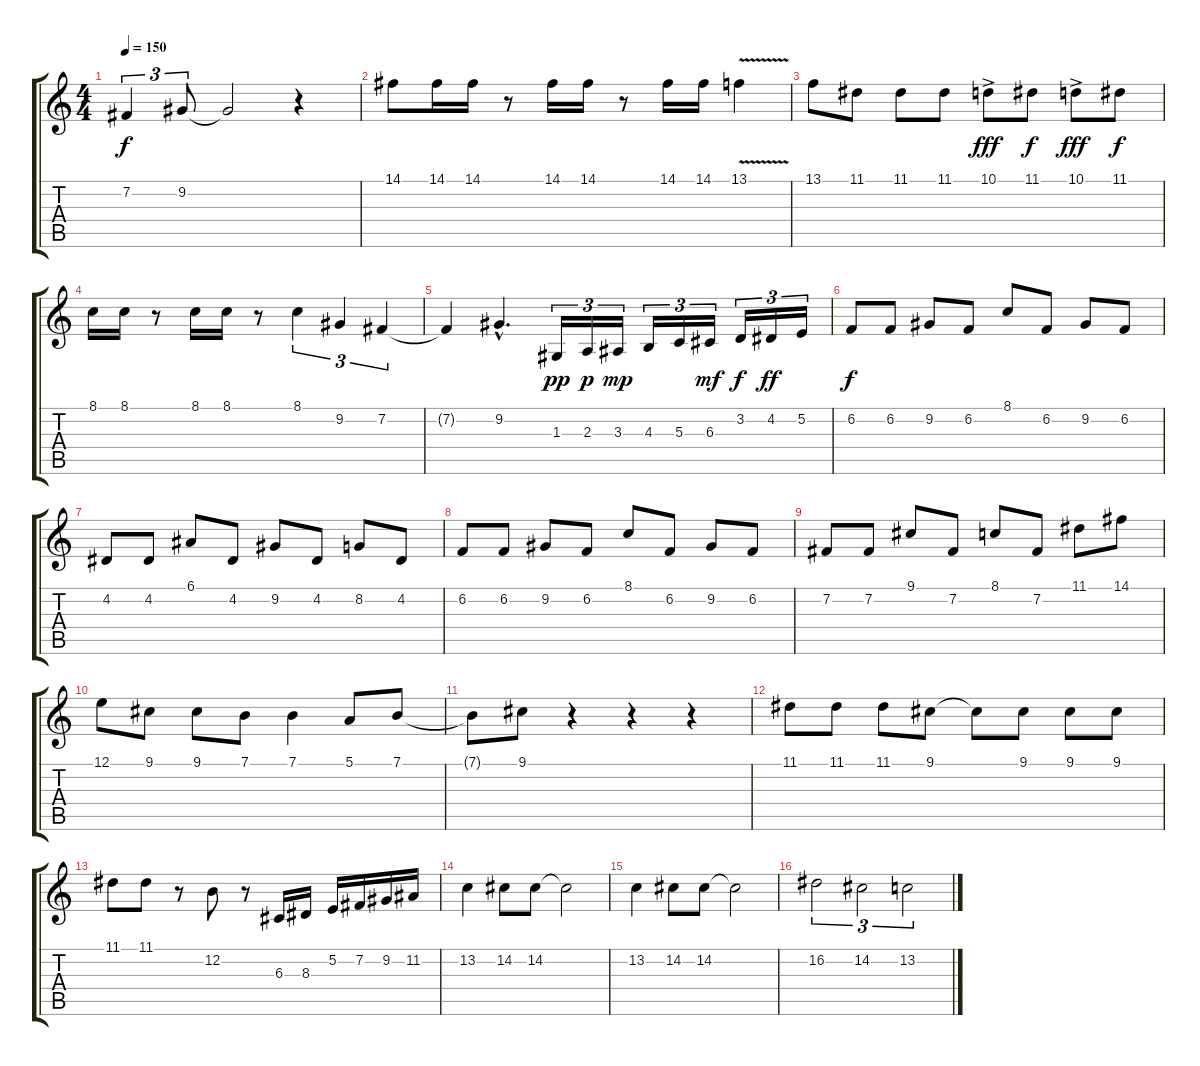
\track "" {instrument altosax}
\staff {score tabs}
\tuning (E4 B3 G3 D3 A2 E2) {hide}
\ts (4 4)
\tempo 150
\clef g2
\ks c
7.2{t}.4{tu (3 2) dy f} 9.2.8{tu (3 2)} 9.2{t}.2 r.4 |
14.1.8 14.1.16 14.1.16 r.8 14.1.16 14.1.16 r.8 14.1.16 14.1.16 13.1{v}.4 |
13.1.8 11.1.8 11.1.8 11.1.8 10.1{ac}.8{dy fff} 11.1.8{dy f} 10.1{ac}.8{dy fff} 11.1.8{dy f} |
8.1.16 8.1.16 r.8 8.1.16 8.1.16 r.8 8.1.4{tu (3 2)} 9.2.4{tu (3 2)} 7.2.4{tu (3 2)} |
7.2{t}.4 9.2{hac}.4{d} 1.3.16{tu (3 2) dy pp} 2.3.16{tu (3 2) dy p} 3.3.16{tu (3 2) dy mp} 4.3.16{tu (3 2)} 5.3.16{tu (3 2)} 6.3.16{tu (3 2) dy mf} 3.2.16{tu (3 2) dy f} 4.2.16{tu (3 2) dy ff} 5.2.16{tu (3 2)} |
6.2.8{dy f} 6.2.8 9.2.8 6.2.8 8.1.8 6.2.8 9.2.8 6.2.8 |
4.2.8 4.2.8 6.1.8 4.2.8 9.2.8 4.2.8 8.2.8 4.2.8 |
6.2.8 6.2.8 9.2.8 6.2.8 8.1.8 6.2.8 9.2.8 6.2.8 |
7.2.8 7.2.8 9.1.8 7.2.8 8.1.8 7.2.8 11.1.8 14.1.8 |
12.1.8 9.1.8 9.1.8 7.1.8 7.1.4 5.1.8 7.1.8 |
7.1{t}.8 9.1.8 r.4 r.4 r.4 |
11.1.8 11.1.8 11.1.8 9.1.8 9.1{t}.8 9.1.8 9.1.8 9.1.8 |
11.1.8 11.1.8 r.8 12.2.8 r.8 6.3.16 8.3.16 5.2.16 7.2.16 9.2.16 11.2.16 |
13.2.4 14.2.8 14.2.8 14.2{t}.2 |
13.2.4 14.2.8 14.2.8 14.2{t}.2 |
16.2.2{tu (3 2)} 14.2.2{tu (3 2)} 13.2.2{tu (3 2)}
